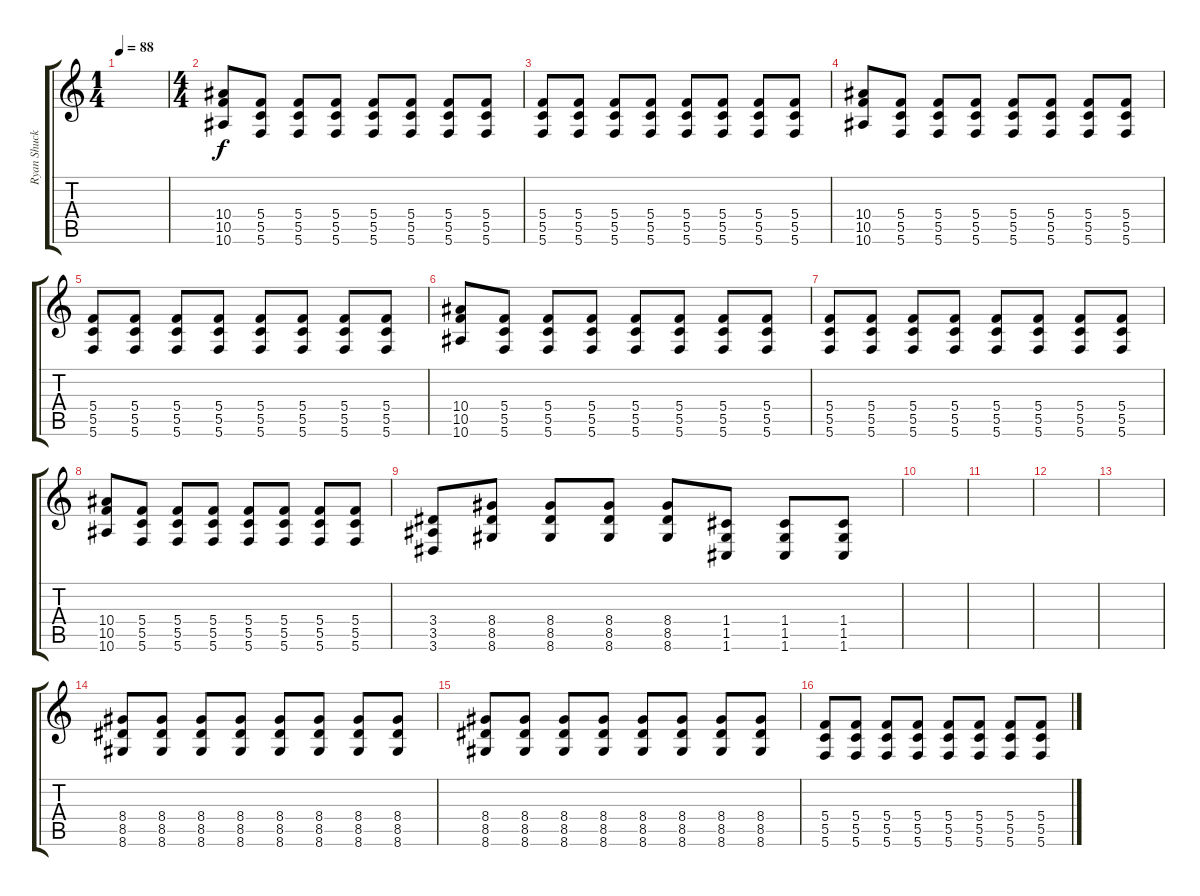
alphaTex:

\track ("Ryan Shuck - Rythm Guitar" "Ryan Shuck") {instrument distortionguitar}
\staff {score tabs}
\tuning (D4 A3 F3 C3 G2 C2) {hide}
\ts (1 4)
\tempo 88
\clef g2
\ks c
|
\ts (4 4)
(10.4 10.5 10.6).8 (5.4 5.5 5.6).8 (5.4 5.5 5.6).8 (5.4 5.5 5.6).8 (5.4 5.5 5.6).8 (5.4 5.5 5.6).8 (5.4 5.5 5.6).8 (5.4 5.5 5.6).8 |
(5.4 5.5 5.6).8 (5.4 5.5 5.6).8 (5.4 5.5 5.6).8 (5.4 5.5 5.6).8 (5.4 5.5 5.6).8 (5.4 5.5 5.6).8 (5.4 5.5 5.6).8 (5.4 5.5 5.6).8 |
(10.4 10.5 10.6).8 (5.4 5.5 5.6).8 (5.4 5.5 5.6).8 (5.4 5.5 5.6).8 (5.4 5.5 5.6).8 (5.4 5.5 5.6).8 (5.4 5.5 5.6).8 (5.4 5.5 5.6).8 |
(5.4 5.5 5.6).8 (5.4 5.5 5.6).8 (5.4 5.5 5.6).8 (5.4 5.5 5.6).8 (5.4 5.5 5.6).8 (5.4 5.5 5.6).8 (5.4 5.5 5.6).8 (5.4 5.5 5.6).8 |
(10.4 10.5 10.6).8 (5.4 5.5 5.6).8 (5.4 5.5 5.6).8 (5.4 5.5 5.6).8 (5.4 5.5 5.6).8 (5.4 5.5 5.6).8 (5.4 5.5 5.6).8 (5.4 5.5 5.6).8 |
(5.4 5.5 5.6).8 (5.4 5.5 5.6).8 (5.4 5.5 5.6).8 (5.4 5.5 5.6).8 (5.4 5.5 5.6).8 (5.4 5.5 5.6).8 (5.4 5.5 5.6).8 (5.4 5.5 5.6).8 |
(10.4 10.5 10.6).8 (5.4 5.5 5.6).8 (5.4 5.5 5.6).8 (5.4 5.5 5.6).8 (5.4 5.5 5.6).8 (5.4 5.5 5.6).8 (5.4 5.5 5.6).8 (5.4 5.5 5.6).8 |
(3.4 3.5 3.6).8 (8.4 8.5 8.6).8 (8.4 8.5 8.6).8 (8.4 8.5 8.6).8 (8.4 8.5 8.6).8 (1.4 1.5 1.6).8 (1.4 1.5 1.6).8 (1.4 1.5 1.6).8 |
|
|
|
|
(8.4 8.5 8.6).8 (8.4 8.5 8.6).8 (8.4 8.5 8.6).8 (8.4 8.5 8.6).8 (8.4 8.5 8.6).8 (8.4 8.5 8.6).8 (8.4 8.5 8.6).8 (8.4 8.5 8.6).8 |
(8.4 8.5 8.6).8 (8.4 8.5 8.6).8 (8.4 8.5 8.6).8 (8.4 8.5 8.6).8 (8.4 8.5 8.6).8 (8.4 8.5 8.6).8 (8.4 8.5 8.6).8 (8.4 8.5 8.6).8 |
(5.4 5.5 5.6).8 (5.4 5.5 5.6).8 (5.4 5.5 5.6).8 (5.4 5.5 5.6).8 (5.4 5.5 5.6).8 (5.4 5.5 5.6).8 (5.4 5.5 5.6).8 (5.4 5.5 5.6).8
